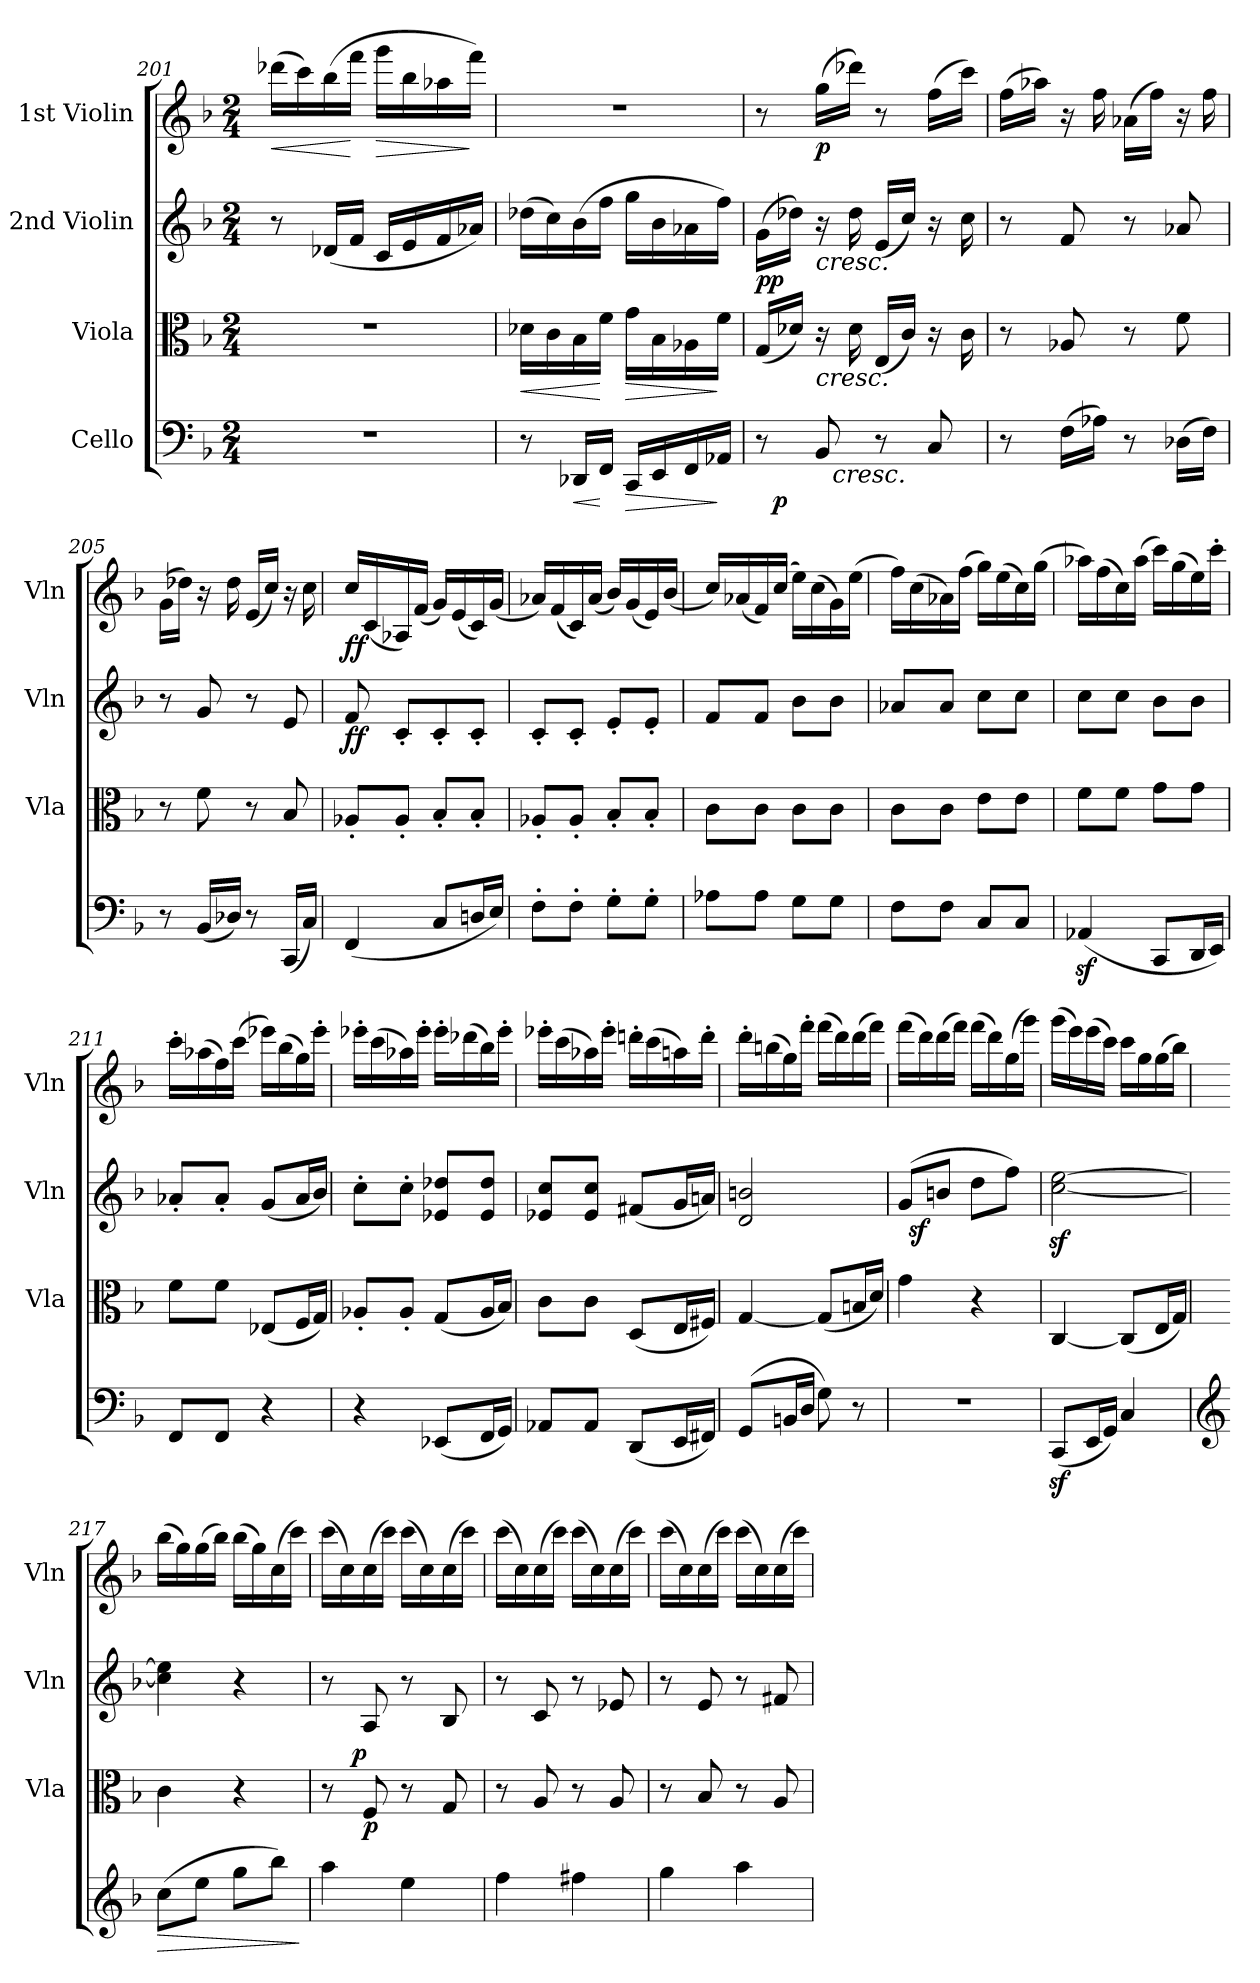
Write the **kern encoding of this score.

**kern	**dynam	**kern	**dynam	**kern	**dynam	**kern	**dynam
*part4	*part4	*part3	*part3	*part2	*part2	*part1	*part1
*staff4	*staff4	*staff3	*staff3	*staff2	*staff2	*staff1	*staff1
*I"Cello	*	*I"Viola	*	*I"2nd Violin	*	*I"1st Violin	*
*	*	*I'Vla	*	*I'Vln	*	*I'Vln	*
*clefF4	*	*clefC3	*	*clefG2	*	*clefG2	*
*k[b-]	*	*k[b-]	*	*k[b-]	*	*k[b-]	*
*F:	*	*F:	*	*F:	*	*F:	*
*M2/4	*	*M2/4	*	*M2/4	*	*M2/4	*
=201	=201	=201	=201	=201	=201	=201	=201
!	!	!	!	!	!	!	!LO:HP:b
2r	.	2r	.	8r	.	(>16ddd-X\LL	<
.	.	.	.	.	.	16ccc\)	.
.	.	.	.	(<16d-X/LL	.	(>16bb-\	.
.	.	.	.	16f/JJ	.	16fff\JJ	[
!	!	!	!	!	!	!	!LO:HP:b
.	.	.	.	16c/LL	.	16ggg\LL	>
.	.	.	.	16e/	.	16bb-\	.
.	.	.	.	16f/	.	16aa-X\	.
.	.	.	.	16a-X/JJ)	.	16fff\JJ)	]
=202	=202	=202	=202	=202	=202	=202	=202
!	!	!	!LO:HP:b	!	!	!	!
8r	.	16d-X\LL	<	(>16dd-X\LL	.	2r	.
.	.	16c\	.	16cc\)	.	.	.
!	!LO:HP:b	!	!	!	!	!	!
16DD-X/LL	<	16B-\	.	(>16b-\	.	.	.
16FF/JJ	[	16f\JJ	[	16ff\JJ	.	.	.
!	!LO:HP:b	!	!LO:HP:b	!	!	!	!
16CC/LL	>	16g\LL	>	16gg\LL	.	.	.
16EE/	.	16B-\	.	16b-\	.	.	.
16FF/	.	16A-X\	.	16a-X\	.	.	.
16AA-X/JJ	]	16f\JJ	]	16ff\JJ)	.	.	.
=203	=203	=203	=203	=203	=203	=203	=203
!	!	!	!LO:DY:a	!	!	!	!
!	!	!	!LO:DY:n=1:b	!	!	!	!
*^	*	*	*	*	*	*	*
*	*^	*	*	*	*	*	*	*
8r	32ryy	8ryy	.	(<16G/LL	p p	(>16g\LL	.	8r	.
!	!	!	!LO:DY:b	!	!	!	!	!	!
.	4...ryy	.	p	.	.	.	.	.	.
.	.	.	.	16d-X/JJ)	.	16dd-X\JJ)	.	.	.
!	!	!	!	!	!	!LO:TX:b:i:t=cresc.	!	!	!
!	!	!	!	!LO:TX:b:i:t=cresc.	!	!	!	!	!
!	!	!	!	!	!	!	!	!	!LO:DY:b
8BB-/	.	32ryy	.	16r	.	16r	.	(>16gg\LL	p
!	!	!LO:TX:b:i:t=cresc.	!	!	!	!	!	!	!
.	.	4ryy	.	.	.	.	.	.	.
.	.	.	.	16d-\	.	16dd-\	.	16ddd-X\JJ)	.
8r	.	.	.	(<16E/LL	.	(<16e/LL	.	8r	.
.	.	.	.	16c/JJ)	.	16cc/JJ)	.	.	.
8C/	.	.	.	16r	.	16r	.	(>16ff\LL	.
.	.	16.ryy	.	.	.	.	.	.	.
.	.	.	.	16c\	.	16cc\	.	16ccc\JJ)	.
*v	*v	*v	*	*	*	*	*	*	*
=204	=204	=204	=204	=204	=204	=204	=204
8r	.	8r	.	8r	.	(>16ff\LL	.
.	.	.	.	.	.	16aa-X\JJ)	.
(>16F\LL	.	8A-X/	.	8f/	.	16r	.
16A-X\JJ)	.	.	.	.	.	16ff\	.
8r	.	8r	.	8r	.	(>16a-X\LL	.
.	.	.	.	.	.	16ff\JJ)	.
(>16D-X\LL	.	8f\	.	8a-X/	.	16r	.
16F\JJ)	.	.	.	.	.	16ff\	.
=205	=205	=205	=205	=205	=205	=205	=205
8r	.	8r	.	8r	.	(>16g\LL	.
.	.	.	.	.	.	16dd-X\JJ)	.
(<16BB-/LL	.	8f\	.	8g/	.	16r	.
16D-X/JJ)	.	.	.	.	.	16dd-\	.
8r	.	8r	.	8r	.	(<16e/LL	.
.	.	.	.	.	.	16cc/JJ)	.
(<16CC/LL	.	8B-/	.	8e/	.	16r	.
16C/JJ)	.	.	.	.	.	16cc\	.
=206	=206	=206	=206	=206	=206	=206	=206
!	!	!	!	!	!LO:DY:b	!	!LO:DY:b
(4FF/	.	8A-X'</L	.	8f/	ff	16cc/LL	ff
.	.	.	.	.	.	(<16c/	.
.	.	8A-'</J	.	8c'</L	.	16A-X/)	.
.	.	.	.	.	.	(<16f/JJ	.
8C/L	.	8B-'</L	.	8c'</	.	16g/LL)	.
.	.	.	.	.	.	(<16e/	.
16Dn/L	.	8B-'</J	.	8c'</J	.	16c/)	.
16E/JJ)	.	.	.	.	.	(<16g/JJ	.
!!LO:LB:g=z
=207	=207	=207	=207	=207	=207	=207	=207
8F'>\L	.	8A-X'</L	.	8c'</L	.	16a-X/LL)	.
.	.	.	.	.	.	(<16f/	.
8F'>\J	.	8A-'</J	.	8c'</J	.	16c/)	.
.	.	.	.	.	.	(<16a-/JJ	.
8G'>\L	.	8B-'</L	.	8e'</L	.	16b-/LL)	.
.	.	.	.	.	.	(<16g/	.
8G'>\J	.	8B-'</J	.	8e'</J	.	16e/)	.
.	.	.	.	.	.	(<16b-/JJ	.
=208	=208	=208	=208	=208	=208	=208	=208
8A-X\L	.	8c\L	.	8f/L	.	16cc/LL)	.
.	.	.	.	.	.	(<16a-X/	.
8A-\J	.	8c\J	.	8f/J	.	16f/)	.
.	.	.	.	.	.	(>16cc/JJ	.
8G\L	.	8c\L	.	8b-\L	.	16ee\LL)	.
.	.	.	.	.	.	(>16cc\	.
8G\J	.	8c\J	.	8b-\J	.	16g\)	.
.	.	.	.	.	.	(>16ee\JJ	.
=209	=209	=209	=209	=209	=209	=209	=209
8F\L	.	8c\L	.	8a-X/L	.	16ff\LL)	.
.	.	.	.	.	.	(>16cc\	.
8F\J	.	8c\J	.	8a-/J	.	16a-X\)	.
.	.	.	.	.	.	(>16ff\JJ	.
8C/L	.	8e\L	.	8cc\L	.	16gg\LL)	.
.	.	.	.	.	.	(>16ee\	.
8C/J	.	8e\J	.	8cc\J	.	16cc\)	.
.	.	.	.	.	.	(>16gg\JJ	.
=210	=210	=210	=210	=210	=210	=210	=210
(<4AA-Xz</	.	8f\L	.	8cc\L	.	16aa-X\LL)	.
.	.	.	.	.	.	(>16ff\	.
.	.	8f\J	.	8cc\J	.	16cc\)	.
.	.	.	.	.	.	(>16aa-\JJ	.
8CC/L	.	8g\L	.	8b-\L	.	16ccc\LL)	.
.	.	.	.	.	.	(>16gg\	.
16DD/L	.	8g\J	.	8b-\J	.	16ee\)	.
16EE/JJ)	.	.	.	.	.	16ccc'>\JJ	.
=211	=211	=211	=211	=211	=211	=211	=211
8FF/L	.	8f\L	.	8a-X'</L	.	16ccc'>\LL	.
.	.	.	.	.	.	(>16aa-X\	.
8FF/J	.	8f\J	.	8a-'</J	.	16ff\)	.
.	.	.	.	.	.	(>16ccc\JJ	.
4r	.	(<8E-X/L	.	(<8g/L	.	16eee-X\LL)	.
.	.	.	.	.	.	(>16bb-\	.
.	.	16F/L	.	16a-/L	.	16gg\)	.
.	.	16G/JJ)	.	16b-/JJ)	.	16eee-'>\JJ	.
=212	=212	=212	=212	=212	=212	=212	=212
4r	.	8A-X'</L	.	8cc'>\L	.	16eee-X'>\LL	.
.	.	.	.	.	.	(>16ccc\	.
.	.	8A-'</J	.	8cc'>\J	.	16aa-X\)	.
.	.	.	.	.	.	16eee-'>\JJ	.
(<8EE-X/L	.	(<8G/L	.	8e-X/ 8dd-X/L	.	16eee-'>\LL	.
.	.	.	.	.	.	(>16ddd-X\	.
16FF/L	.	16A-/L	.	8e-/ 8dd-/J	.	16bb-\)	.
16GG/JJ)	.	16B-/JJ)	.	.	.	16eee-'>\JJ	.
=213	=213	=213	=213	=213	=213	=213	=213
8AA-X/L	.	8c\L	.	8e-X/ 8cc/L	.	16eee-X'>\LL	.
.	.	.	.	.	.	(>16ccc\	.
8AA-/J	.	8c\J	.	8e-/ 8cc/J	.	16aa-X\)	.
.	.	.	.	.	.	16eee-'>\JJ	.
(<8DD/L	.	(<8D/L	.	(<8f#X/L	.	16dddn'>\LL	.
.	.	.	.	.	.	(>16ccc\	.
16EE/L	.	16E/L	.	16g/L	.	16aan\)	.
16FF#X/JJ)	.	16F#X/JJ)	.	16an/JJ)	.	16ddd'>\JJ	.
=214	=214	=214	=214	=214	=214	=214	=214
(>8GG/L	.	[4G/	.	2d/ 2bn/	.	16ddd'>\LL	.
.	.	.	.	.	.	(>16bbn\	.
16BBn/L	.	.	.	.	.	16gg\)	.
16D/JJ	.	.	.	.	.	16fff'>\JJ	.
8G\)	.	(<8G/L]	.	.	.	(>16fff\LL	.
.	.	.	.	.	.	16ddd\)	.
8r	.	16Bn/L	.	.	.	(>16ddd\	.
.	.	16d/JJ)	.	.	.	16fff\JJ)	.
!!LO:PB:g=z
=215	=215	=215	=215	=215	=215	=215	=215
*	*	*	*	*^	*	*	*
2r	.	4g\	.	(>8g/L	32ryy	.	(>16fff\LL	.
!	!	!	!	!	!	!LO:DY:b	!	!
.	.	.	.	.	4...ryy	sf	.	.
.	.	.	.	.	.	.	16ddd\)	.
.	.	.	.	8bn/J	.	.	(>16ddd\	.
.	.	.	.	.	.	.	16fff\JJ)	.
.	.	4r	.	8dd\L	.	.	(>16fff\LL	.
.	.	.	.	.	.	.	16ddd\)	.
.	.	.	.	8ff\J)	.	.	(>16gg\	.
.	.	.	.	.	.	.	16ggg\JJ)	.
*	*	*	*	*v	*v	*	*	*
=216	=216	=216	=216	=216	=216	=216	=216
(<8CCz>/L	.	[4C/	.	[2cc\z< [2ee\z<	.	(>16ggg\LL	.
.	.	.	.	.	.	16eee\)	.
16EE/L	.	.	.	.	.	(>16eee\	.
16GG/JJ)	.	.	.	.	.	16ccc\JJ)	.
4C/	.	(<8C/L]	.	.	.	16ccc\LL	.
.	.	.	.	.	.	16gg\	.
.	.	16E/L	.	.	.	(>16gg\	.
.	.	16G/JJ)	.	.	.	16bb-\JJ)	.
=217	=217	=217	=217	=217	=217	=217	=217
*clefG2	*	*	*	*	*	*	*
!	!LO:HP:b	!	!	!	!	!	!
(>8cc\L	>	4c\	.	4cc\] 4ee\]	.	(>16bb-\LL	.
.	.	.	.	.	.	16gg\)	.
8ee\J	.	.	.	.	.	(>16gg\	.
.	.	.	.	.	.	16bb-\JJ)	.
8gg\L	.	4r	.	4r	.	(>16bb-\LL	.
.	.	.	.	.	.	16gg\)	.
8bb-\J)	.	.	.	.	.	(>16cc\	.
.	.	.	.	.	.	16ccc\JJ)	.
.	]	.	.	.	.	.	.
=218	=218	=218	=218	=218	=218	=218	=218
*	*	*^	*	*	*	*	*
4aa\	.	8r	16.ryy	.	8r	.	(>16ccc\LL	.
.	.	.	.	.	.	.	16cc\)	.
!	!	!	!	!LO:DY:a	!	!	!	!
.	.	.	4ryy	p	.	.	.	.
!	!	!	!	!LO:DY:b	!	!	!	!
.	.	8F/	.	p	8A/	.	(>16cc\	.
.	.	.	.	.	.	.	16ccc\JJ)	.
4ee\	.	8r	.	.	8r	.	(>16ccc\LL	.
.	.	.	.	.	.	.	16cc\)	.
.	.	.	8ryy	.	.	.	.	.
.	.	8G/	.	.	8B-/	.	(>16cc\	.
.	.	.	.	.	.	.	16ccc\JJ)	.
.	.	.	32ryy	.	.	.	.	.
*	*	*v	*v	*	*	*	*	*
=219	=219	=219	=219	=219	=219	=219	=219
4ff\	.	8r	.	8r	.	(>16ccc\LL	.
.	.	.	.	.	.	16cc\)	.
.	.	8A/	.	8c/	.	(>16cc\	.
.	.	.	.	.	.	16ccc\JJ)	.
4ff#X\	.	8r	.	8r	.	(>16ccc\LL	.
.	.	.	.	.	.	16cc\)	.
.	.	8A/	.	8e-X/	.	(>16cc\	.
.	.	.	.	.	.	16ccc\JJ)	.
=220	=220	=220	=220	=220	=220	=220	=220
4gg\	.	8r	.	8r	.	(>16ccc\LL	.
.	.	.	.	.	.	16cc\)	.
.	.	8B-/	.	8e/	.	(>16cc\	.
.	.	.	.	.	.	16ccc\JJ)	.
4aa\	.	8r	.	8r	.	(>16ccc\LL	.
.	.	.	.	.	.	16cc\)	.
.	.	8A/	.	8f#X/	.	(>16cc\	.
.	.	.	.	.	.	16ccc\JJ)	.
=	=	=	=	=	=	=	=
*-	*-	*-	*-	*-	*-	*-	*-
